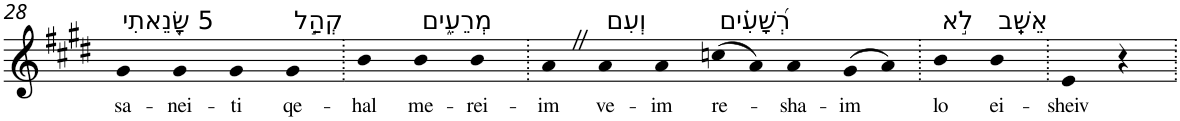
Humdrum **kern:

**kern	**text
*part1	*part1
*staff1	*staff1
*I"Piano	*
*I'Pno	*
!!LO:PB:g=z
*clefG2	*
*k[f#c#g#d#]	*
*E:	*
=28	=28
!LO:TX:a:t=5 שָׂ֭נֵאתִי	!
!	!LO:LY:b
4g#	sa-
!	!LO:LY:b
4g#	-nei-
!	!LO:LY:b
4g#	-ti
!LO:TX:a:t=קְהַ֣ל	!
!	!LO:LY:b
4g#	qe-
=29.	=29.
!	!LO:LY:b
4b	-hal
!LO:TX:a:t=מְרֵעִ֑ים	!
!	!LO:LY:b
4b	me-
!	!LO:LY:b
4b	-rei-
=30.	=30.
!	!LO:LY:b
4aZ	-im
!LO:TX:a:t=וְעִם	!
!	!LO:LY:b
4a	ve-
!	!LO:LY:b
4a	-im
!LO:TX:a:t=רְ֝שָׁעִ֗ים	!
!	!LO:LY:b
(>8ccn	re-
8a)	.
!	!LO:LY:b
4a	-sha-
!	!LO:LY:b
(>8g#	-im
8a)	.
=31.	=31.
!LO:TX:a:t=לֹ֣א	!
!	!LO:LY:b
4b	lo
!LO:TX:a:t=אֵשֵֽׁב	!
!	!LO:LY:b
4b	ei-
=32.	=32.
!	!LO:LY:b
4e	-sheiv
4r	.
=.	=.
*-	*-
